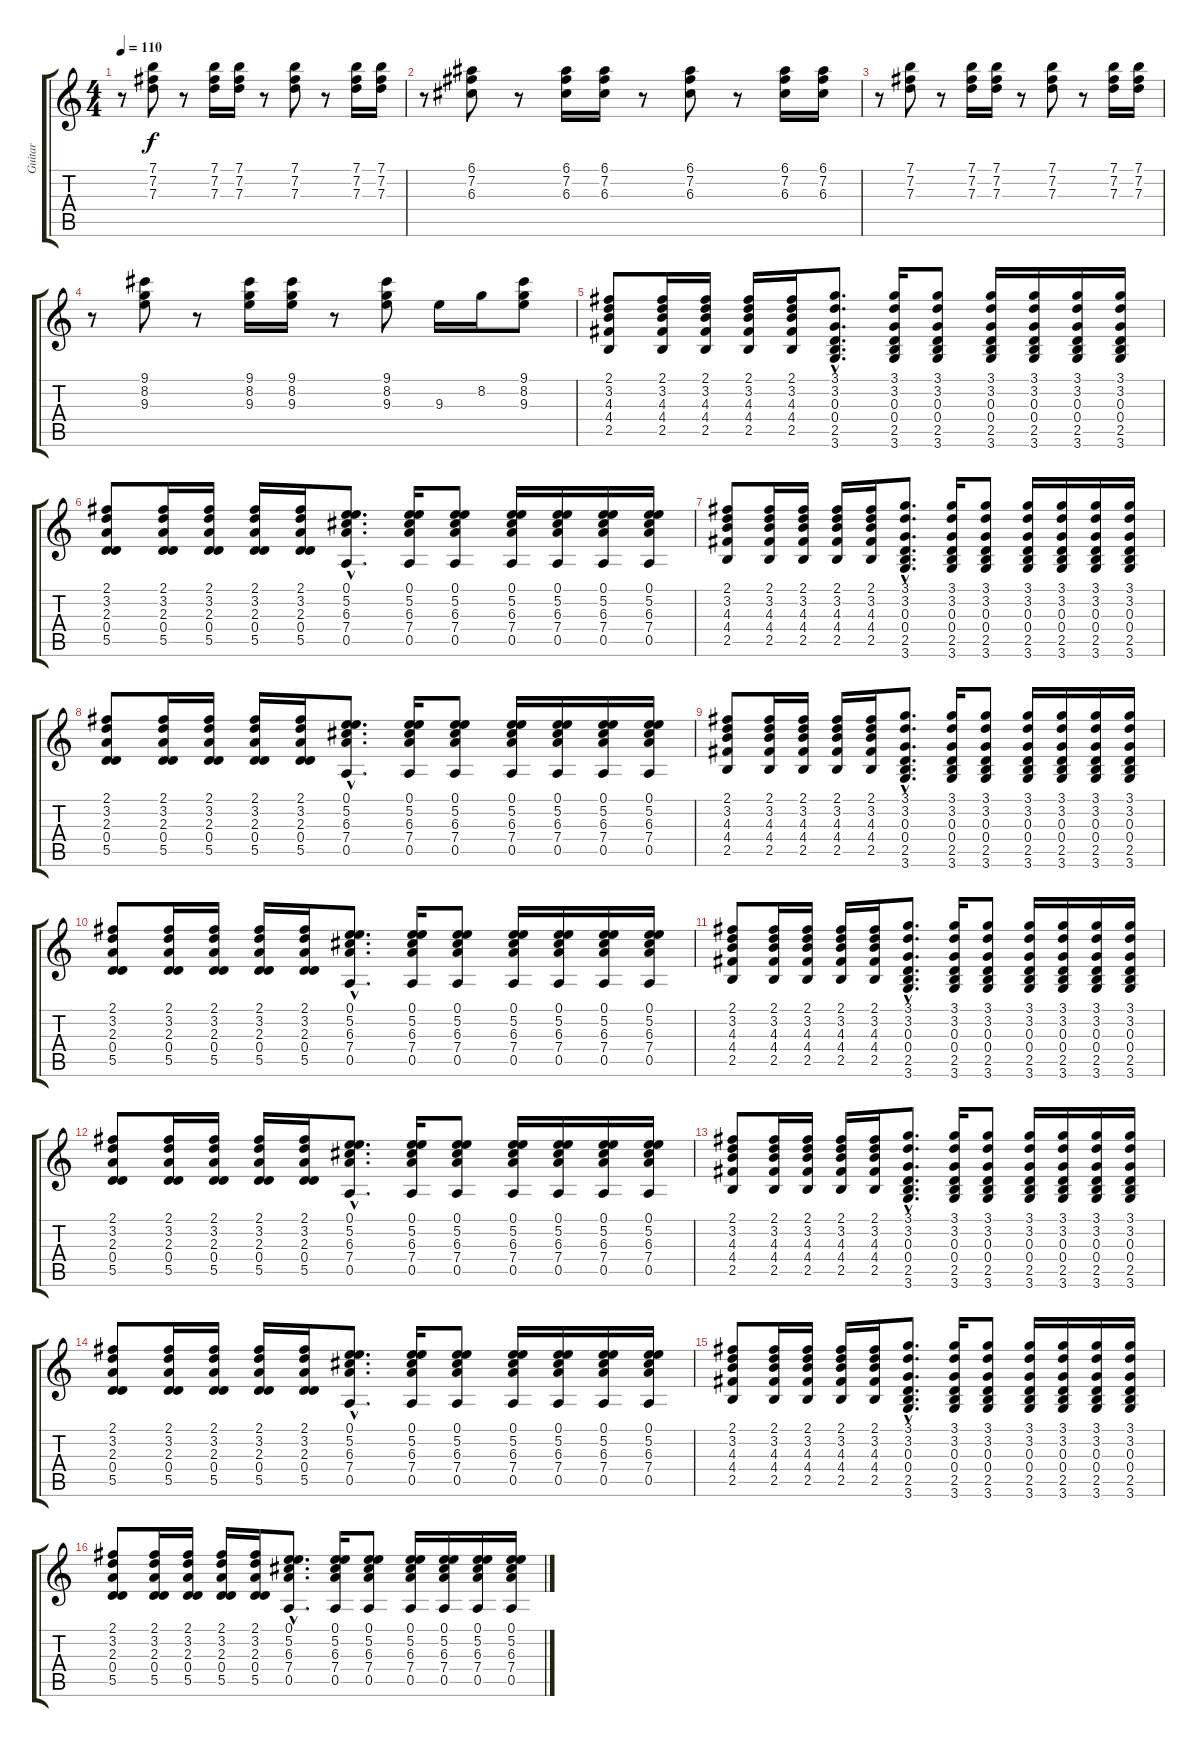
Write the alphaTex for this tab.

\track ("Guitar" "Guitar") {instrument electricguitarclean}
\staff {score tabs}
\tuning (E4 B3 G3 D3 A2 E2) {hide}
\ts (4 4)
\tempo 110
\clef g2
\ks c
r.8{dy f} (7.1 7.2 7.3).8 r.8 (7.1 7.2 7.3).16 (7.1 7.2 7.3).16 r.8 (7.1 7.2 7.3).8 r.8 (7.1 7.2 7.3).16 (7.1 7.2 7.3).16 |
r.8 (6.1 7.2 6.3).8 r.8 (6.1 7.2 6.3).16 (6.1 7.2 6.3).16 r.8 (6.1 7.2 6.3).8 r.8 (6.1 7.2 6.3).16 (6.1 7.2 6.3).16 |
r.8 (7.1 7.2 7.3).8 r.8 (7.1 7.2 7.3).16 (7.1 7.2 7.3).16 r.8 (7.1 7.2 7.3).8 r.8 (7.1 7.2 7.3).16 (7.1 7.2 7.3).16 |
r.8 (9.1 8.2 9.3).8 r.8 (9.1 8.2 9.3).16 (9.1 8.2 9.3).16 r.8 (9.1 8.2 9.3).8 9.3.16 8.2.16 (9.1 8.2 9.3).8 |
(2.1 3.2 4.3 4.4 2.5).8 (2.1 3.2 4.3 4.4 2.5).16 (2.1 3.2 4.3 4.4 2.5).16 (2.1 3.2 4.3 4.4 2.5).16 (2.1 3.2 4.3 4.4 2.5).16 (3.1{hac} 3.2{hac} 0.3{hac} 0.4{hac} 2.5{hac} 3.6{hac}).8{d} (3.1 3.2 0.3 0.4 2.5 3.6).16 (3.1 3.2 0.3 0.4 2.5 3.6).8 (3.1 3.2 0.3 0.4 2.5 3.6).16 (3.1 3.2 0.3 0.4 2.5 3.6).16 (3.1 3.2 0.3 0.4 2.5 3.6).16 (3.1 3.2 0.3 0.4 2.5 3.6).16 |
(2.1 3.2 2.3 0.4 5.5).8 (2.1 3.2 2.3 0.4 5.5).16 (2.1 3.2 2.3 0.4 5.5).16 (2.1 3.2 2.3 0.4 5.5).16 (2.1 3.2 2.3 0.4 5.5).16 (0.1{hac} 5.2{hac} 6.3{hac} 7.4{hac} 0.5{hac}).8{d} (0.1 5.2 6.3 7.4 0.5).16 (0.1 5.2 6.3 7.4 0.5).8 (0.1 5.2 6.3 7.4 0.5).16 (0.1 5.2 6.3 7.4 0.5).16 (0.1 5.2 6.3 7.4 0.5).16 (0.1 5.2 6.3 7.4 0.5).16 |
(2.1 3.2 4.3 4.4 2.5).8 (2.1 3.2 4.3 4.4 2.5).16 (2.1 3.2 4.3 4.4 2.5).16 (2.1 3.2 4.3 4.4 2.5).16 (2.1 3.2 4.3 4.4 2.5).16 (3.1{hac} 3.2{hac} 0.3{hac} 0.4{hac} 2.5{hac} 3.6{hac}).8{d} (3.1 3.2 0.3 0.4 2.5 3.6).16 (3.1 3.2 0.3 0.4 2.5 3.6).8 (3.1 3.2 0.3 0.4 2.5 3.6).16 (3.1 3.2 0.3 0.4 2.5 3.6).16 (3.1 3.2 0.3 0.4 2.5 3.6).16 (3.1 3.2 0.3 0.4 2.5 3.6).16 |
(2.1 3.2 2.3 0.4 5.5).8 (2.1 3.2 2.3 0.4 5.5).16 (2.1 3.2 2.3 0.4 5.5).16 (2.1 3.2 2.3 0.4 5.5).16 (2.1 3.2 2.3 0.4 5.5).16 (0.1{hac} 5.2{hac} 6.3{hac} 7.4{hac} 0.5{hac}).8{d} (0.1 5.2 6.3 7.4 0.5).16 (0.1 5.2 6.3 7.4 0.5).8 (0.1 5.2 6.3 7.4 0.5).16 (0.1 5.2 6.3 7.4 0.5).16 (0.1 5.2 6.3 7.4 0.5).16 (0.1 5.2 6.3 7.4 0.5).16 |
(2.1 3.2 4.3 4.4 2.5).8 (2.1 3.2 4.3 4.4 2.5).16 (2.1 3.2 4.3 4.4 2.5).16 (2.1 3.2 4.3 4.4 2.5).16 (2.1 3.2 4.3 4.4 2.5).16 (3.1{hac} 3.2{hac} 0.3{hac} 0.4{hac} 2.5{hac} 3.6{hac}).8{d} (3.1 3.2 0.3 0.4 2.5 3.6).16 (3.1 3.2 0.3 0.4 2.5 3.6).8 (3.1 3.2 0.3 0.4 2.5 3.6).16 (3.1 3.2 0.3 0.4 2.5 3.6).16 (3.1 3.2 0.3 0.4 2.5 3.6).16 (3.1 3.2 0.3 0.4 2.5 3.6).16 |
(2.1 3.2 2.3 0.4 5.5).8 (2.1 3.2 2.3 0.4 5.5).16 (2.1 3.2 2.3 0.4 5.5).16 (2.1 3.2 2.3 0.4 5.5).16 (2.1 3.2 2.3 0.4 5.5).16 (0.1{hac} 5.2{hac} 6.3{hac} 7.4{hac} 0.5{hac}).8{d} (0.1 5.2 6.3 7.4 0.5).16 (0.1 5.2 6.3 7.4 0.5).8 (0.1 5.2 6.3 7.4 0.5).16 (0.1 5.2 6.3 7.4 0.5).16 (0.1 5.2 6.3 7.4 0.5).16 (0.1 5.2 6.3 7.4 0.5).16 |
(2.1 3.2 4.3 4.4 2.5).8 (2.1 3.2 4.3 4.4 2.5).16 (2.1 3.2 4.3 4.4 2.5).16 (2.1 3.2 4.3 4.4 2.5).16 (2.1 3.2 4.3 4.4 2.5).16 (3.1{hac} 3.2{hac} 0.3{hac} 0.4{hac} 2.5{hac} 3.6{hac}).8{d} (3.1 3.2 0.3 0.4 2.5 3.6).16 (3.1 3.2 0.3 0.4 2.5 3.6).8 (3.1 3.2 0.3 0.4 2.5 3.6).16 (3.1 3.2 0.3 0.4 2.5 3.6).16 (3.1 3.2 0.3 0.4 2.5 3.6).16 (3.1 3.2 0.3 0.4 2.5 3.6).16 |
(2.1 3.2 2.3 0.4 5.5).8 (2.1 3.2 2.3 0.4 5.5).16 (2.1 3.2 2.3 0.4 5.5).16 (2.1 3.2 2.3 0.4 5.5).16 (2.1 3.2 2.3 0.4 5.5).16 (0.1{hac} 5.2{hac} 6.3{hac} 7.4{hac} 0.5{hac}).8{d} (0.1 5.2 6.3 7.4 0.5).16 (0.1 5.2 6.3 7.4 0.5).8 (0.1 5.2 6.3 7.4 0.5).16 (0.1 5.2 6.3 7.4 0.5).16 (0.1 5.2 6.3 7.4 0.5).16 (0.1 5.2 6.3 7.4 0.5).16 |
(2.1 3.2 4.3 4.4 2.5).8 (2.1 3.2 4.3 4.4 2.5).16 (2.1 3.2 4.3 4.4 2.5).16 (2.1 3.2 4.3 4.4 2.5).16 (2.1 3.2 4.3 4.4 2.5).16 (3.1{hac} 3.2{hac} 0.3{hac} 0.4{hac} 2.5{hac} 3.6{hac}).8{d} (3.1 3.2 0.3 0.4 2.5 3.6).16 (3.1 3.2 0.3 0.4 2.5 3.6).8 (3.1 3.2 0.3 0.4 2.5 3.6).16 (3.1 3.2 0.3 0.4 2.5 3.6).16 (3.1 3.2 0.3 0.4 2.5 3.6).16 (3.1 3.2 0.3 0.4 2.5 3.6).16 |
(2.1 3.2 2.3 0.4 5.5).8 (2.1 3.2 2.3 0.4 5.5).16 (2.1 3.2 2.3 0.4 5.5).16 (2.1 3.2 2.3 0.4 5.5).16 (2.1 3.2 2.3 0.4 5.5).16 (0.1{hac} 5.2{hac} 6.3{hac} 7.4{hac} 0.5{hac}).8{d} (0.1 5.2 6.3 7.4 0.5).16 (0.1 5.2 6.3 7.4 0.5).8 (0.1 5.2 6.3 7.4 0.5).16 (0.1 5.2 6.3 7.4 0.5).16 (0.1 5.2 6.3 7.4 0.5).16 (0.1 5.2 6.3 7.4 0.5).16 |
(2.1 3.2 4.3 4.4 2.5).8 (2.1 3.2 4.3 4.4 2.5).16 (2.1 3.2 4.3 4.4 2.5).16 (2.1 3.2 4.3 4.4 2.5).16 (2.1 3.2 4.3 4.4 2.5).16 (3.1{hac} 3.2{hac} 0.3{hac} 0.4{hac} 2.5{hac} 3.6{hac}).8{d} (3.1 3.2 0.3 0.4 2.5 3.6).16 (3.1 3.2 0.3 0.4 2.5 3.6).8 (3.1 3.2 0.3 0.4 2.5 3.6).16 (3.1 3.2 0.3 0.4 2.5 3.6).16 (3.1 3.2 0.3 0.4 2.5 3.6).16 (3.1 3.2 0.3 0.4 2.5 3.6).16 |
(2.1 3.2 2.3 0.4 5.5).8 (2.1 3.2 2.3 0.4 5.5).16 (2.1 3.2 2.3 0.4 5.5).16 (2.1 3.2 2.3 0.4 5.5).16 (2.1 3.2 2.3 0.4 5.5).16 (0.1{hac} 5.2{hac} 6.3{hac} 7.4{hac} 0.5{hac}).8{d} (0.1 5.2 6.3 7.4 0.5).16 (0.1 5.2 6.3 7.4 0.5).8 (0.1 5.2 6.3 7.4 0.5).16 (0.1 5.2 6.3 7.4 0.5).16 (0.1 5.2 6.3 7.4 0.5).16 (0.1 5.2 6.3 7.4 0.5).16
